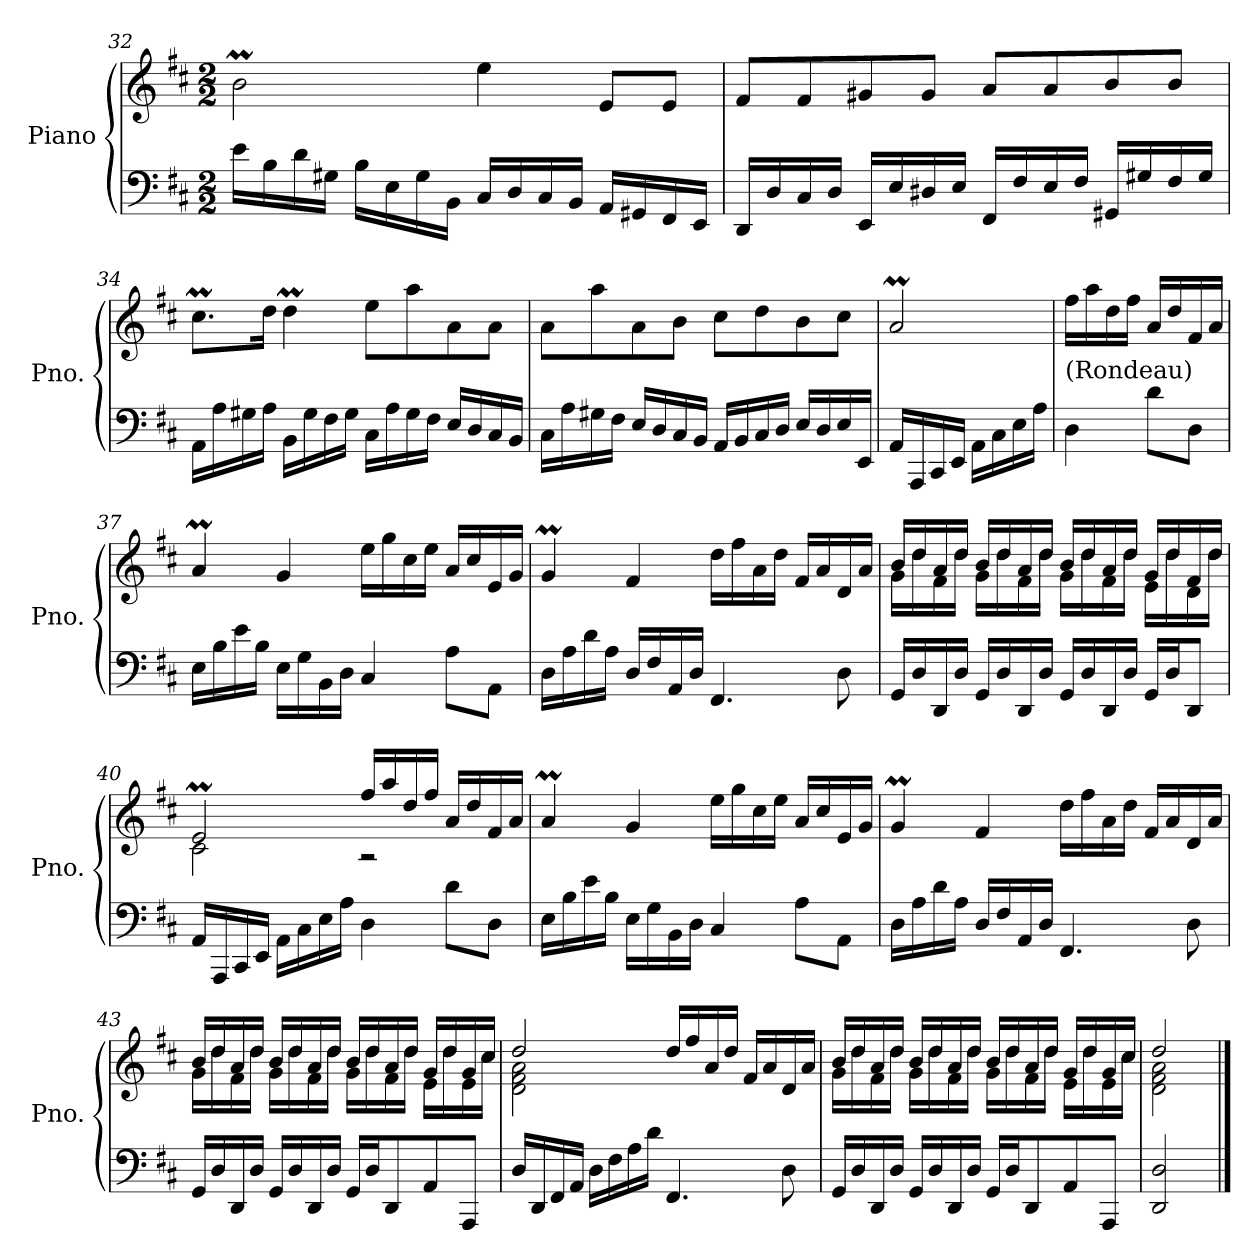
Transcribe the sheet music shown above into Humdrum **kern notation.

**kern	**kern
*part1	*part1
*staff2	*staff1
*I"Piano	*
*I'Pno.	*
!!LO:LB:g=z
*clefF4	*clefG2
*k[f#c#]	*k[f#c#]
*M2/2	*M2/2
=32	=32
16e\LL	2bM\
16B\	.
16d\	.
16G#X\JJ	.
16B\LL	.
16E\	.
16G#\	.
16BB\JJ	.
16C#/LL	4ee\
16D/	.
16C#/	.
16BB/JJ	.
16AA/LL	8e/L
16GG#X/	.
16FF#/	8e/J
16EE/JJ	.
=33	=33
16DD/LL	8f#/L
16D/	.
16C#/	8f#/
16D/JJ	.
16EE/LL	8g#X/
16E/	.
16D#X/	8g#/J
16E/JJ	.
16FF#/LL	8a/L
16F#/	.
16E/	8a/
16F#/JJ	.
16GG#X/LL	8b/
16G#X/	.
16F#/	8b/J
16G#/JJ	.
=34	=34
16AA\LL	8.cc#m\L
16A\	.
16G#X\	.
16A\JJ	16dd\Jk
16BB\LL	4ddM\
16G#\	.
16F#\	.
16G#\JJ	.
16C#\LL	8ee\L
16A\	.
16G#\	8aa\
16F#\JJ	.
16E/LL	8a\
16D/	.
16C#/	8a\J
16BB/JJ	.
!!LO:LB:g=z
=35	=35
16C#\LL	8a\L
16A\	.
16G#X\	8aa\
16F#\JJ	.
16E/LL	8a\
16D/	.
16C#/	8b\J
16BB/JJ	.
16AA/LL	8cc#\L
16BB/	.
16C#/	8dd\
16D/JJ	.
16E/LL	8b\
16D/	.
16E/	8cc#\J
16EE/JJ	.
=35X1	=35X1
16AA/LL	2aM/
16AAA/	.
16CC#/	.
16EE/JJ	.
16AA\LL	.
16C#\	.
16E\	.
16A\JJ	.
=36	=36
!LO:TX:a:t=(Rondeau)	!
4D\	16ff#\LL
.	16aa\
.	16dd\
.	16ff#\JJ
8d\L	16a/LL
.	16dd/
8D\J	16f#/
.	16a/JJ
=37	=37
16E\LL	4aM/
16B\	.
16e\	.
16B\JJ	.
16E\LL	4g/
16G\	.
16BB\	.
16D\JJ	.
4C#/	16ee\LL
.	16gg\
.	16cc#\
.	16ee\JJ
8A\L	16a/LL
.	16cc#/
8AA\J	16e/
.	16g/JJ
!!LO:PB:g=z
=38	=38
16D\LL	4gM/
16A\	.
16d\	.
16A\JJ	.
16D/LL	4f#/
16F#/	.
16AA/	.
16D/JJ	.
4.FF#/	16dd\LL
.	16ff#\
.	16a\
.	16dd\JJ
.	16f#/LL
.	16a/
8D\	16d/
.	16a/JJ
=39	=39
*	*^
16GG/LL	16b/LL	16g\LL
16D/	16dd/	16dd\
16DD/	16a/	16f#\
16D/JJ	16dd/JJ	16dd\JJ
16GG/LL	16b/LL	16g\LL
16D/	16dd/	16dd\
16DD/	16a/	16f#\
16D/JJ	16dd/JJ	16dd\JJ
16GG/LL	16b/LL	16g\LL
16D/	16dd/	16dd\
16DD/	16a/	16f#\
16D/JJ	16dd/JJ	16dd\JJ
16GG/LL	16g/LL	16e\LL
16D/J	16dd/	16dd\
8DD/J	16f#/	16d\
.	16dd/JJ	16dd\JJ
=40	=40	=40
16AA/LL	2eM/	2c#\
16AAA/	.	.
16CC#/	.	.
16EE/JJ	.	.
16AA\LL	.	.
16C#\	.	.
16E\	.	.
16A\JJ	.	.
4D\	16ff#/LL	2r
.	16aa/	.
.	16dd/	.
.	16ff#/JJ	.
8d\L	16a/LL	.
.	16dd/	.
8D\J	16f#/	.
.	16a/JJ	.
*	*v	*v
!!LO:LB:g=z
=41	=41
16E\LL	4aM/
16B\	.
16e\	.
16B\JJ	.
16E\LL	4g/
16G\	.
16BB\	.
16D\JJ	.
4C#/	16ee\LL
.	16gg\
.	16cc#\
.	16ee\JJ
8A\L	16a/LL
.	16cc#/
8AA\J	16e/
.	16g/JJ
=42	=42
16D\LL	4gM/
16A\	.
16d\	.
16A\JJ	.
16D/LL	4f#/
16F#/	.
16AA/	.
16D/JJ	.
4.FF#/	16dd\LL
.	16ff#\
.	16a\
.	16dd\JJ
.	16f#/LL
.	16a/
8D\	16d/
.	16a/JJ
=43	=43
*	*^
16GG/LL	16b/LL	16g\LL
16D/	16dd/	16dd\
16DD/	16a/	16f#\
16D/JJ	16dd/JJ	16dd\JJ
16GG/LL	16b/LL	16g\LL
16D/	16dd/	16dd\
16DD/	16a/	16f#\
16D/JJ	16dd/JJ	16dd\JJ
16GG/LL	16b/LL	16g\LL
16D/J	16dd/	16dd\
8DD/	16a/	16f#\
.	16dd/JJ	16dd\JJ
8AA/	16g/LL	16e\LL
.	16dd/	16dd\
8AAA/J	16g/	16e\
.	16cc#/JJ	16cc#\JJ
!!LO:LB:g=z
=44	=44	=44
*	*^	*^
16D/LL	2dd/	2d\ 2f#\ 2a\	2ryy	2ryy
16DD/	.	.	.	.
16FF#/	.	.	.	.
16AA/JJ	.	.	.	.
16D\LL	.	.	.	.
16F#\	.	.	.	.
16A\	.	.	.	.
16d\JJ	.	.	.	.
4.FF#/	16dd/LL	2ryy	2ryy	2ryy
.	16ff#/	.	.	.
.	16a/	.	.	.
.	16dd/JJ	.	.	.
.	16f#/LL	.	.	.
.	16a/	.	.	.
8D\	16d/	.	.	.
.	16a/JJ	.	.	.
*	*	*v	*v	*v
=45	=45	=45
16GG/LL	16b/LL	16g\LL
16D/	16dd/	16dd\
16DD/	16a/	16f#\
16D/JJ	16dd/JJ	16dd\JJ
16GG/LL	16b/LL	16g\LL
16D/	16dd/	16dd\
16DD/	16a/	16f#\
16D/JJ	16dd/JJ	16dd\JJ
16GG/LL	16b/LL	16g\LL
16D/J	16dd/	16dd\
8DD/	16a/	16f#\
.	16dd/JJ	16dd\JJ
8AA/	16g/LL	16e\LL
.	16dd/	16dd\
8AAA/J	16g/	16e\
.	16cc#/JJ	16cc#\JJ
=46	=46	=46
2DD/ 2D/	2dd/	2d\ 2f#\ 2a\
*	*v	*v
==	==
*-	*-
